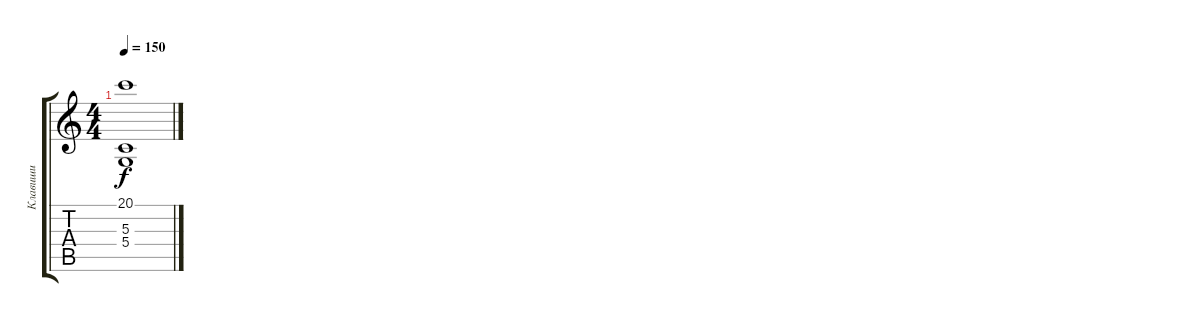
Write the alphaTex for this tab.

\track ("Клавиши" "Клавиши") {instrument synthstrings1}
\staff {score tabs}
\tuning (E4 B3 G3 D3 A2 E2) {hide}
\ts (4 4)
\tempo 150
\clef g2
\ks c
(20.1 5.3 5.4).1{dy f}
